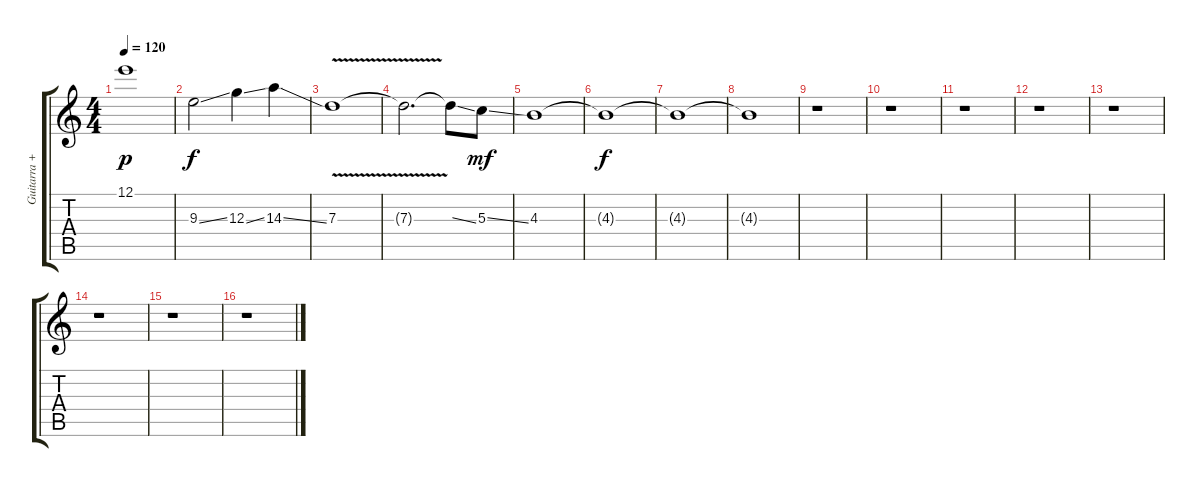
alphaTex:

\track ("Guitarra + solos" "Guitarra +") {instrument distortionguitar}
\staff {score tabs}
\tuning (E4 B3 G3 D3 A2 E2) {hide}
\ts (4 4)
\tempo 120
\clef g2
\ks c
12.1.1{dy p} |
9.3{ss}.2{dy f} 12.3{ss}.4 14.3{ss}.4 |
7.3{v}.1 |
7.3{t}.2{d} 7.3{ss t}.8 5.3{ss}.8{dy mf} |
4.3.1 |
4.3{t}.1{dy f} |
4.3{t}.1 |
4.3{t}.1 |
r.1 |
r.1 |
r.1 |
r.1 |
r.1 |
r.1 |
r.1 |
r.1
